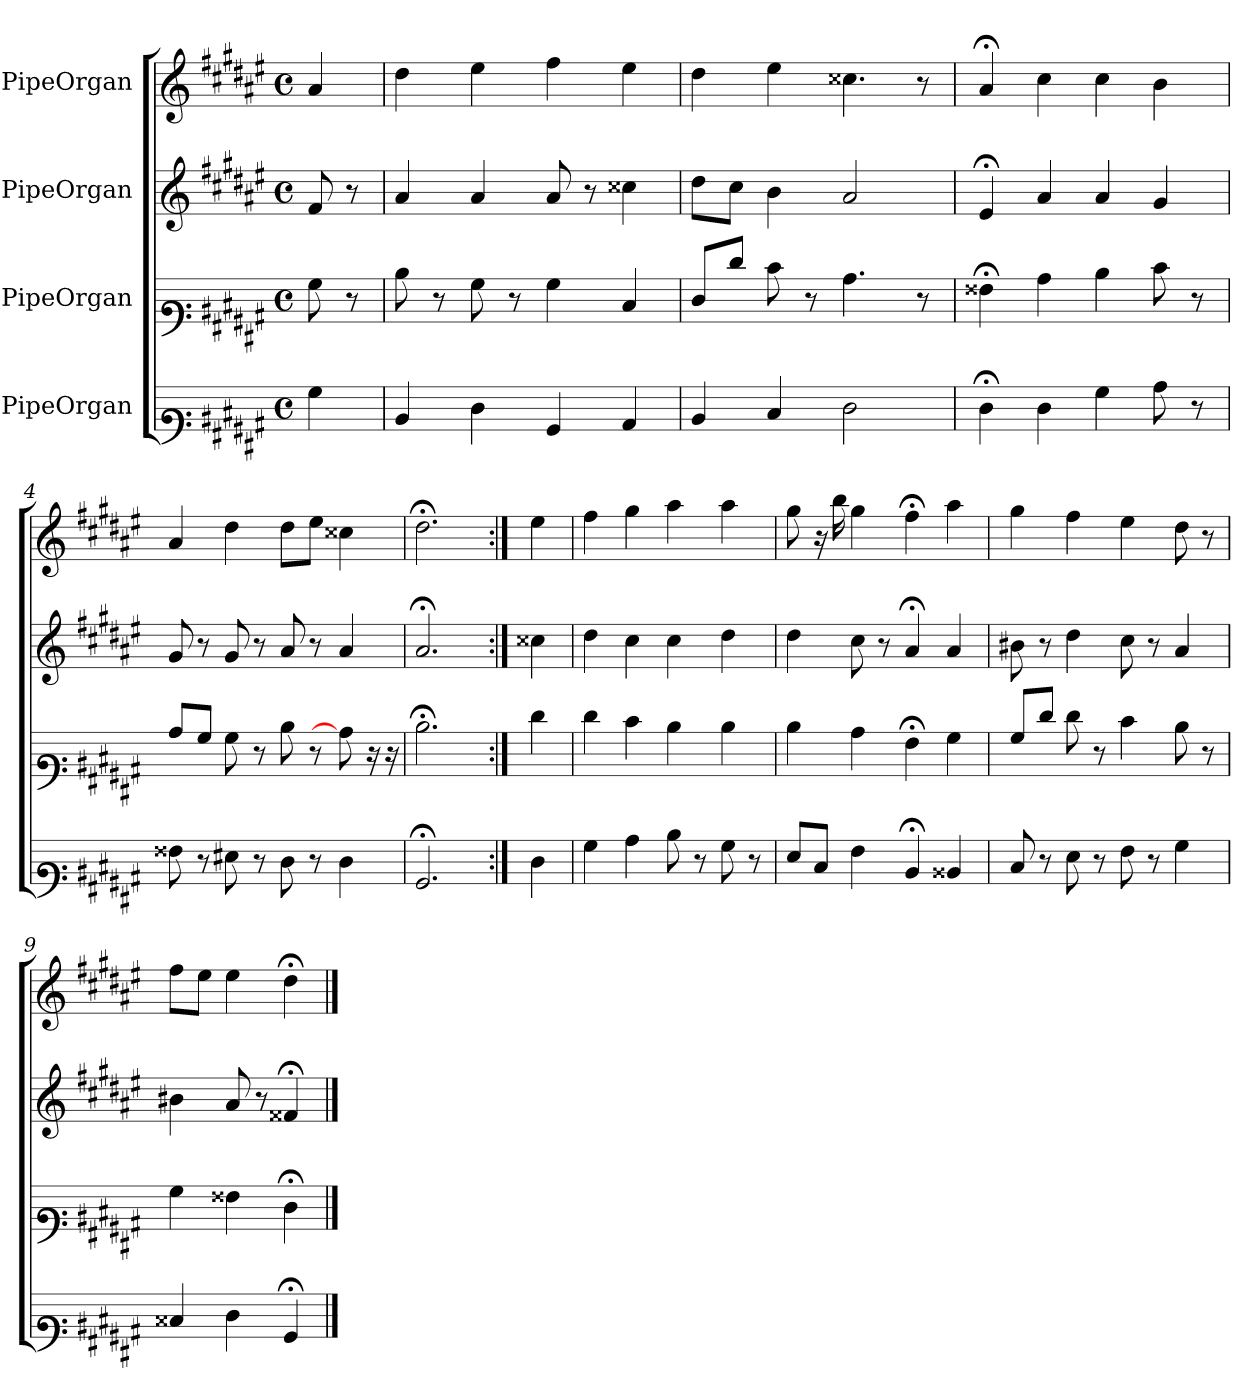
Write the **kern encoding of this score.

**kern	**kern	**kern	**kern
*part4	*part3	*part2	*part1
*staff4	*staff3	*staff2	*staff1
*I"PipeOrgan	*I"PipeOrgan	*I"PipeOrgan	*I"PipeOrgan
*clefF2	*clefF2	*clefG2	*clefG2
*k[f#c#g#d#a#e#]	*k[f#c#g#d#a#e#]	*k[f#c#g#d#a#e#]	*k[f#c#g#d#a#e#]
*d#:	*d#:	*d#:	*d#:
*M4/4	*M4/4	*M4/4	*M4/4
*met(c)	*met(c)	*met(c)	*met(c)
*MM60	*MM60	*MM60	*MM60
=	=	=	=
4d#	8d#	8f#	4a#
.	8r	8r	.
=1	=1	=1	=1
4F#	8f#	4a#	4dd#
.	8r	.	.
4A#	8d#	4a#	4ee#
.	8r	.	.
4D#	4d#	8a#	4ff#
.	.	8r	.
4E#	4G#	4cc##X	4ee#
=2	=2	=2	=2
4F#	8A#/L	8dd#\L	4dd#
.	8a#/J	8cc#\J	.
4G#	8g#	4b	4ee#
.	8r	.	.
2A#	4.e#	2a#	4.cc##X
.	8r	.	8r
=3	=3	=3	=3
4A#;<	4c##X;<	4e#;<	4a#;<
4A#	4e#	4a#	4cc#
4d#	4f#	4a#	4cc#
8e#	8g#	4g#	4b
8r	8r	.	.
=4	=4	=4	=4
8c##X	8e#/L	8g#	4a#
8r	8d#/J	8r	.
8B#X	8d#	8g#	4dd#
8r	8r	8r	.
8A#	8f#	8a#	8dd#\L
8r	8r	8r	8ee#\J
4A#	8e#]	4a#	4cc##X
.	16r	.	.
.	16r	.	.
=5	=5	=5	=5
2.D#;<	2.f#;<	2.a#;<	2.dd#;<
=:|!	=:|!	=:|!	=:|!
4A#	4a#	4cc##X	4ee#
=6	=6	=6	=6
4d#	4a#	4dd#	4ff#
4e#	4g#	4cc#	4gg#
8f#	4f#	4cc#	4aa#
8r	.	.	.
8d#	4f#	4dd#	4aa#
8r	.	.	.
=7	=7	=7	=7
8B/L	4f#	4dd#	8gg#
8G#/J	.	.	16r
.	.	.	16bb
4c#	4e#	8cc#	4gg#
.	.	8r	.
4F#;<	4c#;<	4a#;<	4ff#;<
4F##X	4d#	4a#	4aa#
=8	=8	=8	=8
8G#	8d#/L	8b#X	4gg#
8r	8a#/J	8r	.
8B	8a#	4dd#	4ff#
8r	8r	.	.
8c#	4g#	8cc#	4ee#
8r	.	8r	.
4d#	8f#	4a#	8dd#
.	8r	.	8r
=9	=9	=9	=9
4G##X	4d#	4b#X	8ff#\L
.	.	.	8ee#\J
4A#	4c##X	8a#	4ee#
.	.	8r	.
4D#;<	4A#;<	4f##X;<	4dd#;<
==	==	==	==
*-	*-	*-	*-
